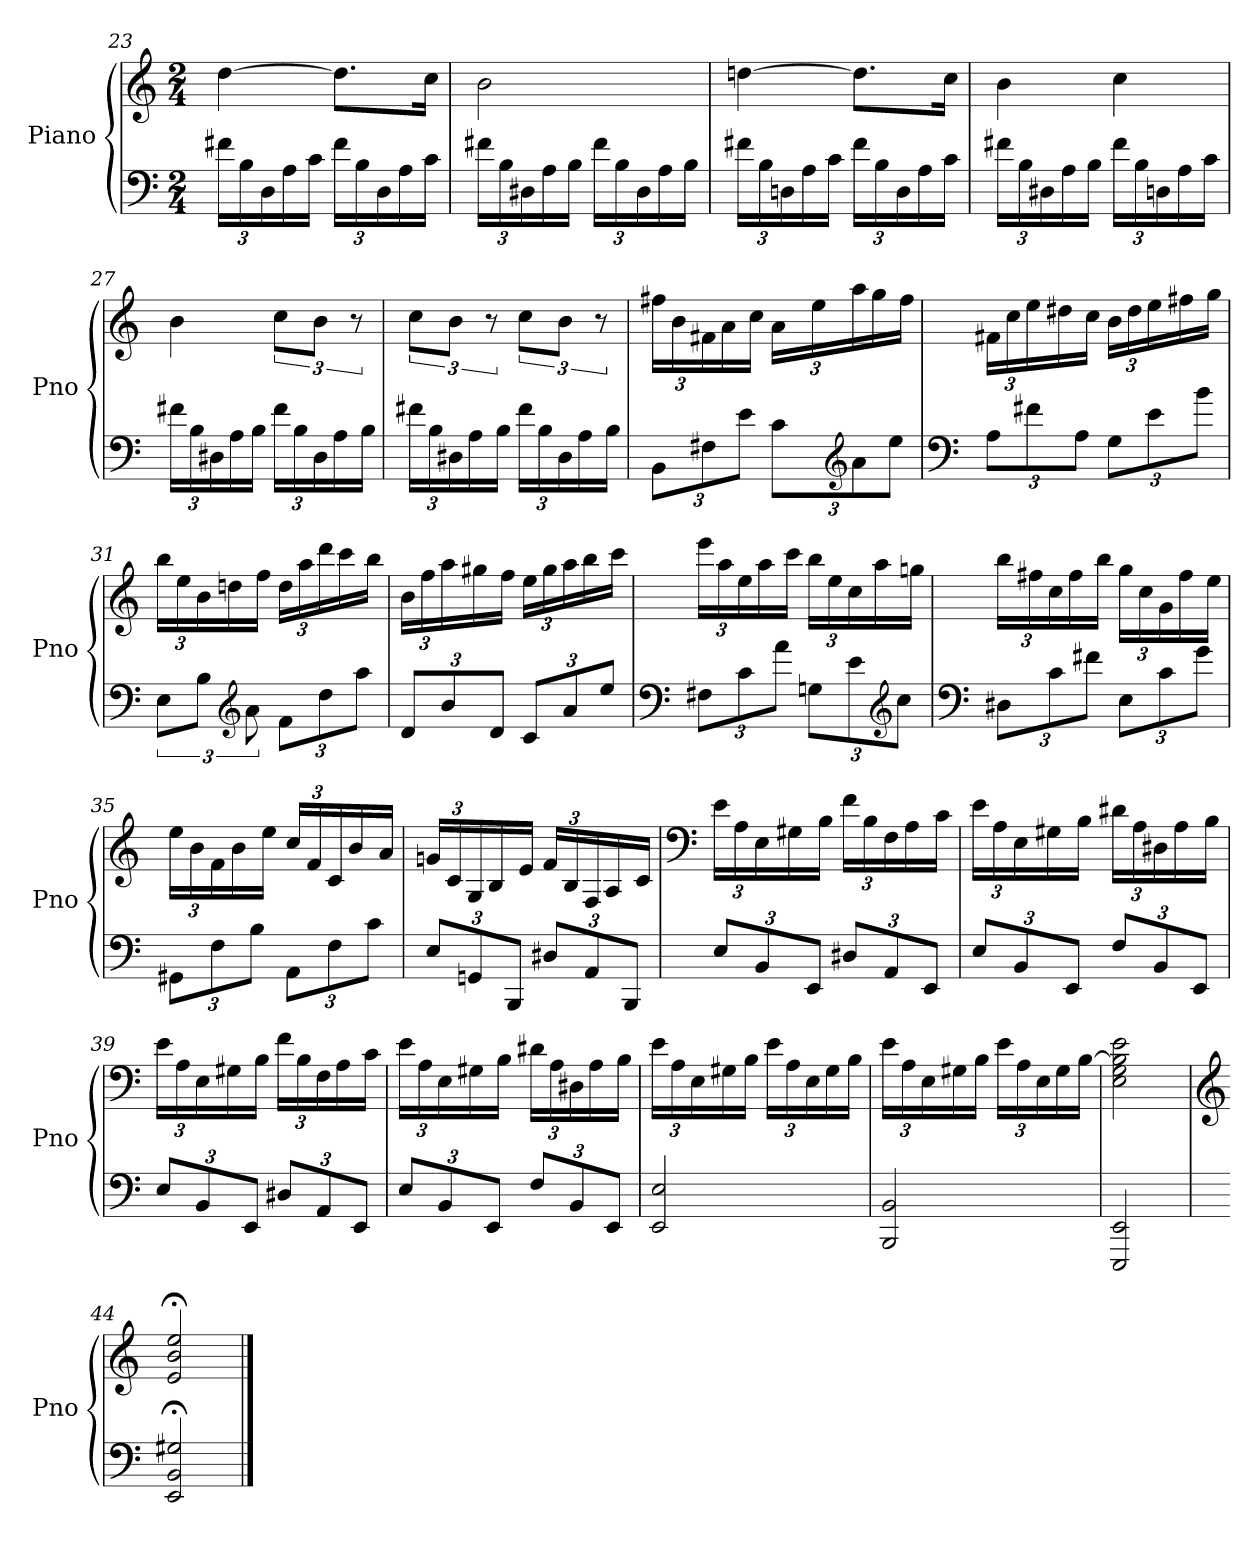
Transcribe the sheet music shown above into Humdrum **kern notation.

**kern	**kern
*part2	*part1
*staff2	*staff1
*I"Piano	*I"Piano
*I'Pno	*I'Pno
*clefF4	*clefG2
*k[]	*k[]
*M2/4	*M2/4
*Xbrackettup	*
=23	=23
24f#X\LL	[4dd\
24B\	.
24D\	.
16A\	.
16c\JJ	.
24f#\LL	8.dd\L]
24B\	.
24D\	.
16A\	.
16c\JJ	16cc\Jk
!!LO:PB:g=z
=24	=24
24f#X\LL	2b\
24B\	.
24D#X\	.
16A\	.
16B\JJ	.
24f#\LL	.
24B\	.
24D#\	.
16A\	.
16B\JJ	.
=25	=25
24f#X\LL	[4ddn\
24B\	.
24Dn\	.
16A\	.
16c\JJ	.
24f#\LL	8.dd\L]
24B\	.
24D\	.
16A\	.
16c\JJ	16cc\Jk
=26	=26
24f#X\LL	4b\
24B\	.
24D#X\	.
16A\	.
16B\JJ	.
24f#\LL	4cc\
24B\	.
24Dn\	.
16A\	.
16c\JJ	.
=27	=27
24f#X\LL	4b\
24B\	.
24D#X\	.
16A\	.
16B\JJ	.
24f#\LL	12cc\L
24B\	.
24D#\	12b\J
16A\	.
.	12r
16B\JJ	.
!!LO:LB:g=z
=28	=28
24f#X\LL	12cc\L
24B\	.
24D#X\	12b\J
16A\	.
.	12r
16B\JJ	.
24f#\LL	12cc\L
24B\	.
24D#\	12b\J
16A\	.
.	12r
16B\JJ	.
=29	=29
*	*Xbrackettup
12BB\L	24ff#X\LL
.	24b\
12F#X\	24f#X\
.	16a\
12e\J	.
.	16cc\JJ
12c\L	24a\LL
.	24ee\
*clefG2	*
12a\	24aa\
.	16gg\
12ee\J	.
.	16ff#\JJ
=30	=30
*clefF4	*
12A\L	24f#X\LL
.	24cc\
12f#X\	24ee\
.	16dd#X\
12A\J	.
.	16cc\JJ
12G\L	24b\LL
.	24dd#\
12e\	24ee\
.	16ff#X\
12b\J	.
.	16gg\JJ
=31	=31
*brackettup	*
12E\L	24bb\LL
.	24ee\
12B\J	24b\
.	16ddn\
*clefG2	*
12a\	.
.	16ff\JJ
*Xbrackettup	*
12f\L	24dd\LL
.	24aa\
12dd\	24ddd\
.	16ccc\
12aa\J	.
.	16bb\JJ
!!LO:LB:g=z
=32	=32
12d/L	24b\LL
.	24ff\
12b/	24aa\
.	16gg#X\
12d/J	.
.	16ff\JJ
12c/L	24ee\LL
.	24gg#\
12a/	24aa\
.	16bb\
12ee/J	.
.	16ccc\JJ
=33	=33
*clefF4	*
12F#X\L	24eee\LL
.	24aa\
12c\	24ee\
.	16aa\
12a\J	.
.	16ccc\JJ
12Gn\L	24bb\LL
.	24ee\
12e\	24cc\
.	16aa\
*clefG2	*
12cc\J	.
.	16ggn\JJ
=34	=34
*clefF4	*
12D#X\L	24bb\LL
.	24ff#X\
12c\	24cc\
.	16ff#\
12f#X\J	.
.	16bb\JJ
12E\L	24gg\LL
.	24cc\
12c\	24g\
.	16ff#\
12g\J	.
.	16ee\JJ
=35	=35
12GG#X\L	24ee\LL
.	24b\
12F\	24f\
.	16b\
12B\J	.
.	16ee\JJ
12AA\L	24cc/LL
.	24f/
12F\	24c/
.	16b/
12c\J	.
.	16a/JJ
!!LO:LB:g=z
=36	=36
12E/L	24gn/LL
.	24c/
12GGn/	24G/
.	16B/
12BBB/J	.
.	16e/JJ
12D#X/L	24f/LL
.	24B/
12AA/	24F/
.	16A/
12BBB/J	.
.	16c/JJ
=37	=37
*	*clefF4
12E/L	24e\LL
.	24A\
12BB/	24E\
.	16G#X\
12EE/J	.
.	16B\JJ
12D#X/L	24f\LL
.	24B\
12AA/	24F\
.	16A\
12EE/J	.
.	16c\JJ
=38	=38
12E/L	24e\LL
.	24A\
12BB/	24E\
.	16G#X\
12EE/J	.
.	16B\JJ
12F/L	24d#X\LL
.	24A\
12BB/	24D#X\
.	16A\
12EE/J	.
.	16B\JJ
=39	=39
12E/L	24e\LL
.	24A\
12BB/	24E\
.	16G#X\
12EE/J	.
.	16B\JJ
12D#X/L	24f\LL
.	24B\
12AA/	24F\
.	16A\
12EE/J	.
.	16c\JJ
!!LO:LB:g=z
=40	=40
12E/L	24e\LL
.	24A\
12BB/	24E\
.	16G#X\
12EE/J	.
.	16B\JJ
12F/L	24d#X\LL
.	24A\
12BB/	24D#X\
.	16A\
12EE/J	.
.	16B\JJ
=41	=41
2EE/ 2E/	24e\LL
.	24A\
.	24E\
.	16G#X\
.	16B\JJ
.	24e\LL
.	24A\
.	24E\
.	16G#\
.	16B\JJ
=42	=42
2BBB/ 2BB/	24e\LL
.	24A\
.	24E\
.	16G#X\
.	16B\JJ
.	24e\LL
.	24A\
.	24E\
.	16G#\
.	[16B\JJ
=43	=43
2EEE/ 2EE/	2E\ 2G\ 2B\] 2e\
=44	=44
*	*clefG2
2EE/;< 2BB/;< 2G#X/;<	2e/;< 2b/;< 2ee/;<
==	==
*-	*-
